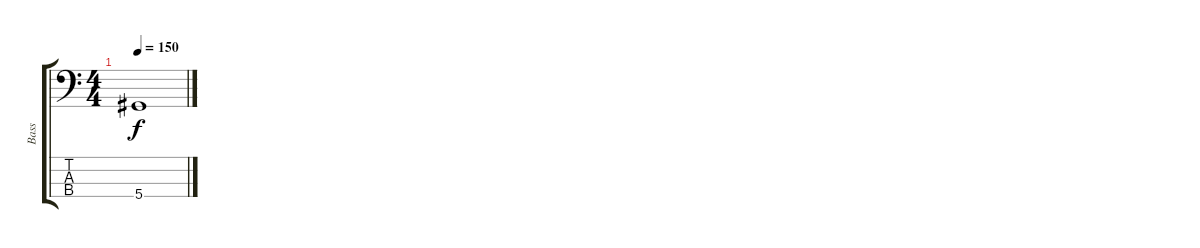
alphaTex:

\track ("Bass" "Bass") {instrument electricbasspick}
\staff {score tabs}
\tuning (Gb2 Db2 Ab1 Eb1) {hide}
\ts (4 4)
\tempo 150
\clef f4
\ks c
5.4.1{dy f}
